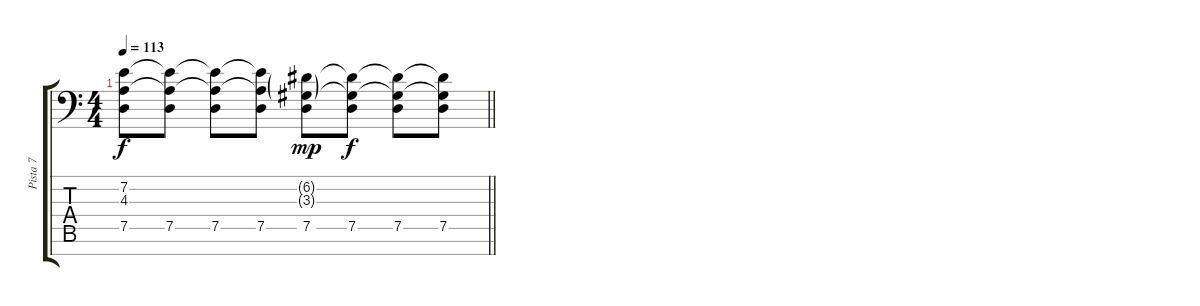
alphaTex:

\track ("Pista 7" "Pista 7") {instrument oboe}
\staff {score tabs}
\tuning (D4 A3 F3 C3 G2 D2 A1) {hide}
\ts (4 4)
\tempo 113
\clef f4
\barLineRight lightlight
\ks c
(7.2{t} 4.3{t} 7.5).8{dy f} (7.2{t} 4.3{t} 7.5).8 (7.2{t} 4.3{t} 7.5).8 (7.2{t} 4.3{t} 7.5).8 (6.2{g} 3.3{g} 7.5).8{dy mp} (6.2{t} 3.3{t} 7.5).8{dy f} (6.2{t} 3.3{t} 7.5).8 (6.2{t} 3.3{t} 7.5).8
